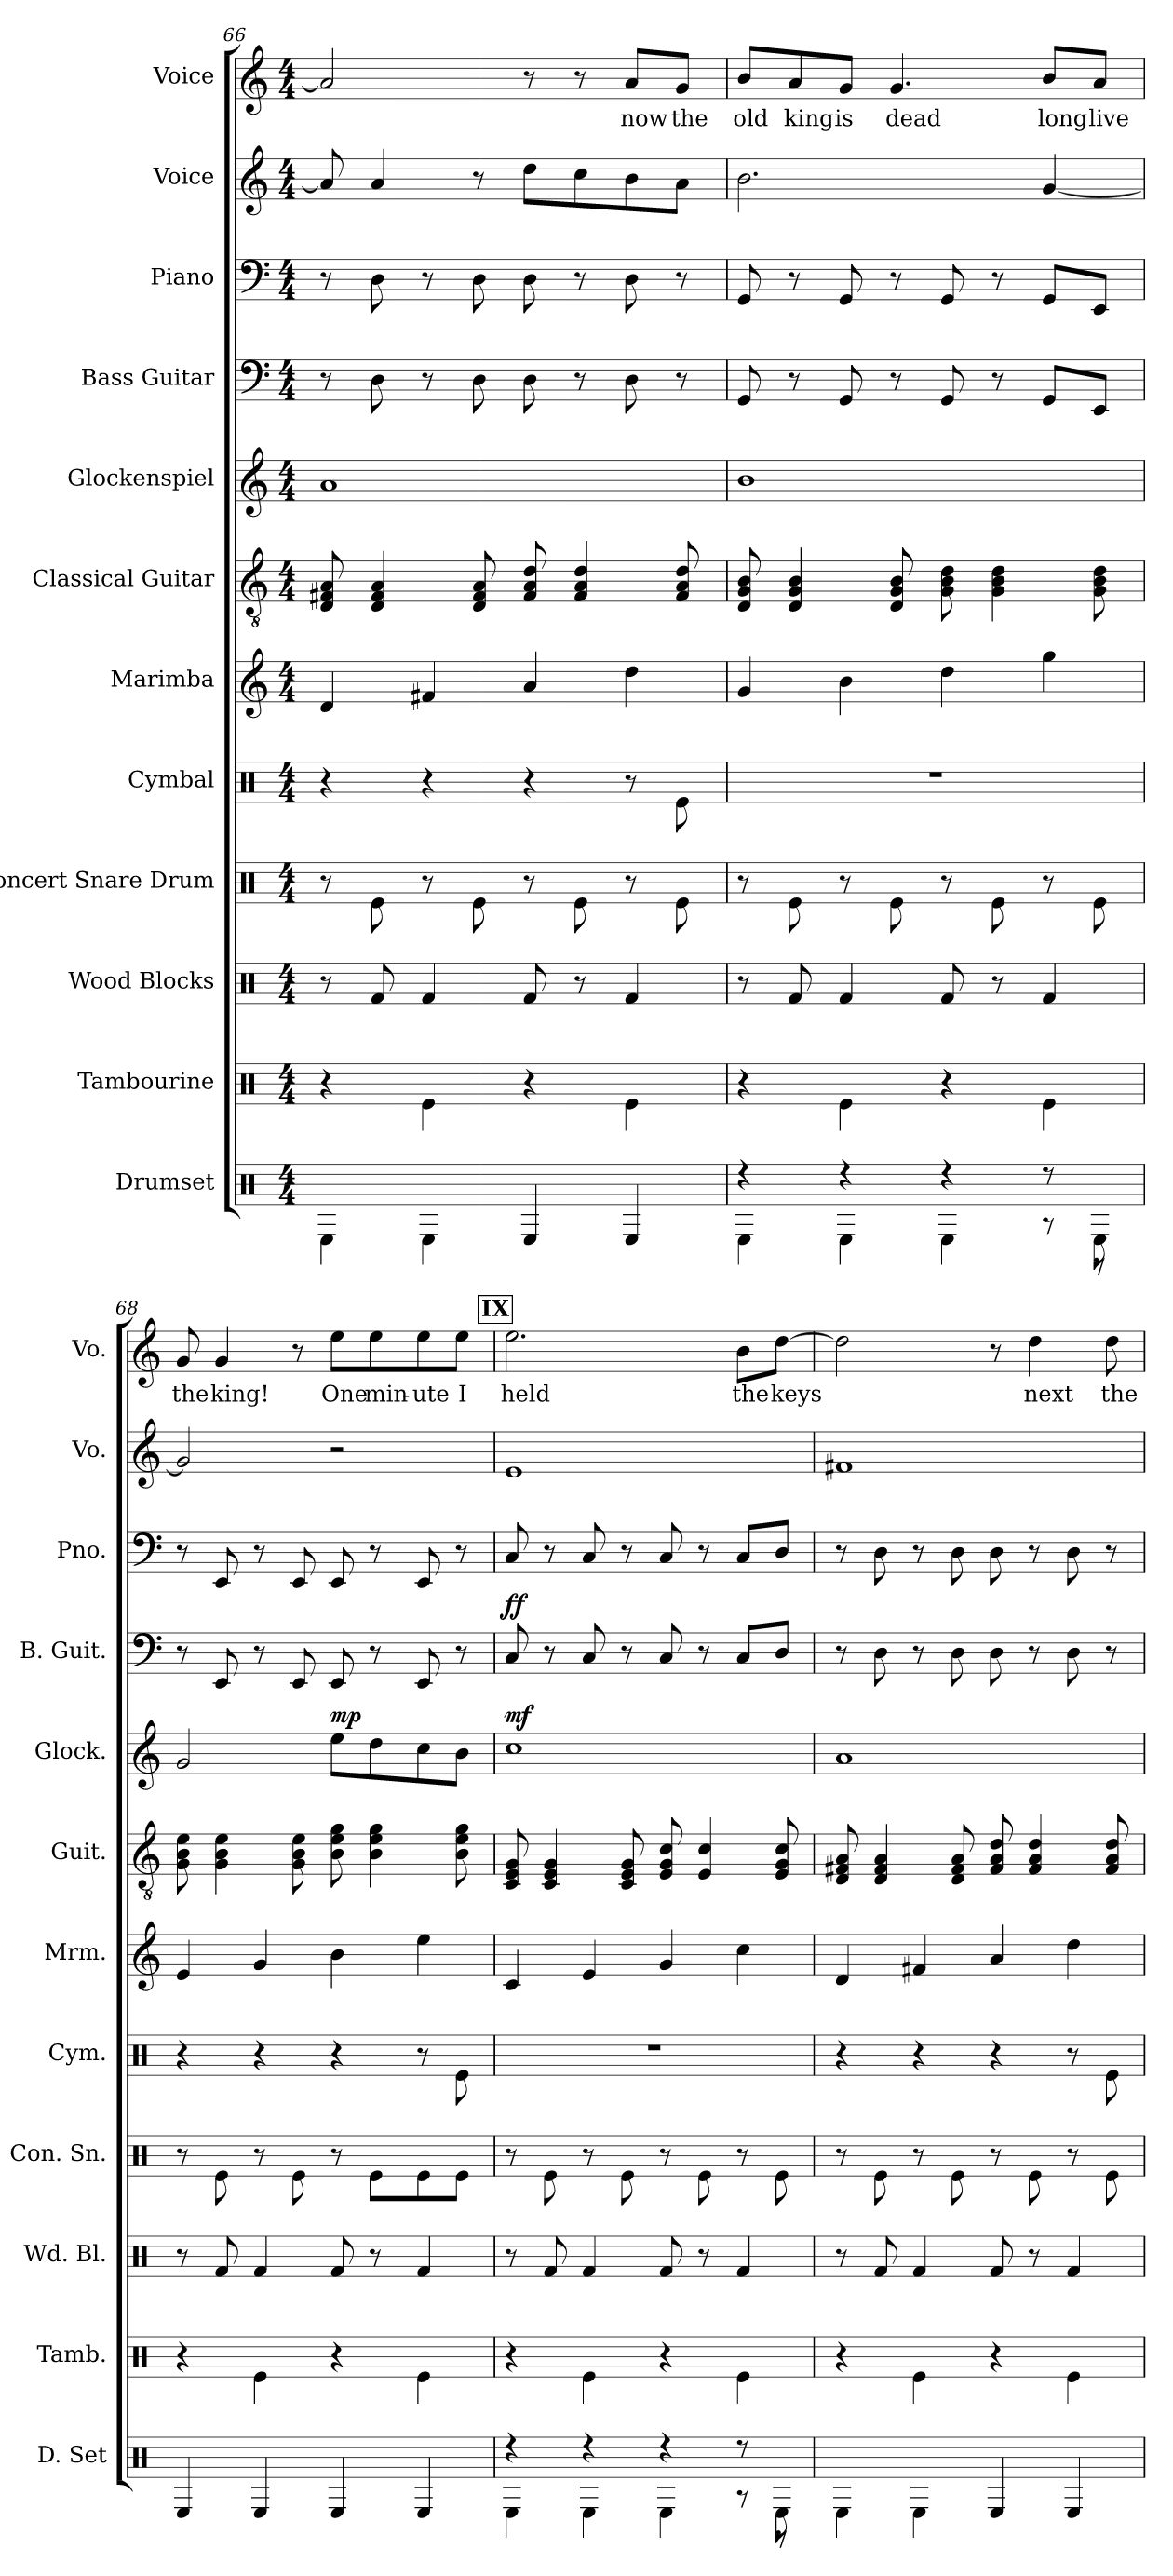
**kern	**kern	**kern	**kern	**kern	**kern	**kern	**kern	**dynam	**kern	**dynam	**kern	**kern	**kern	**text
*part12	*part11	*part10	*part9	*part8	*part7	*part6	*part5	*part5	*part4	*part4	*part3	*part2	*part1	*part1
*staff12	*staff11	*staff10	*staff9	*staff8	*staff7	*staff6	*staff5	*staff5	*staff4	*staff4	*staff3	*staff2	*staff1	*staff1
*I"Drumset	*I"Tambourine	*I"Wood Blocks	*I"Concert Snare Drum	*I"Cymbal	*I"Marimba	*I"Classical Guitar	*I"Glockenspiel	*	*I"Bass Guitar	*	*I"Piano	*I"Voice	*I"Voice	*
*I'D. Set	*I'Tamb.	*I'Wd. Bl.	*I'Con. Sn.	*I'Cym.	*I'Mrm.	*I'Guit.	*I'Glock.	*	*I'B. Guit.	*	*I'Pno.	*I'Vo.	*I'Vo.	*
!!LO:PB:g=z
*clefX	*clefX	*clefX	*clefX	*clefX	*clefG2	*clefGv2	*clefG2	*	*clefF4	*	*clefF4	*clefG2	*clefG2	*
*	*	*	*	*	*	*	*ITrd-14c-24	*	*ITrd7c12	*	*	*	*	*
*k[]	*k[]	*k[]	*k[]	*k[]	*k[]	*k[]	*k[]	*	*k[]	*	*k[]	*k[]	*k[]	*
*M4/4	*M4/4	*M4/4	*M4/4	*M4/4	*M4/4	*M4/4	*M4/4	*	*M4/4	*	*M4/4	*M4/4	*M4/4	*
=66	=66	=66	=66	=66	=66	=66	=66	=66	=66	=66	=66	=66	=66	=66
4RE\	4r	8r	8r	4r	4d/	8D/ 8F#X/ 8A/	1aaa	.	8r	.	8r	8a/]	2a/]	.
.	.	8Rf/	8Re\	.	.	4D/ 4F#/ 4A/	.	.	8DD\	.	8D\	4a/	.	.
4RE\	4Re\	4Rf/	8r	4r	4f#X/	.	.	.	8r	.	8r	.	.	.
.	.	.	8Re\	.	.	8D/ 8F#/ 8A/	.	.	8DD\	.	8D\	8r	.	.
4RE/	4r	8Rf/	8r	4r	4a/	8F#/ 8A/ 8d/	.	.	8DD\	.	8D\	8dd\L	8r	.
.	.	8r	8Re\	.	.	4F#/ 4A/ 4d/	.	.	8r	.	8r	8cc\	8r	.
!	!	!	!	!	!	!	!	!	!	!	!	!	!	!LO:LY:b
4RE/	4Re\	4Rf/	8r	8r	4dd\	.	.	.	8DD\	.	8D\	8b\	8a/L	now
!	!	!	!	!	!	!	!	!	!	!	!	!	!	!LO:LY:b
.	.	.	8Re\	8Re\	.	8F#/ 8A/ 8d/	.	.	8r	.	8r	8a\J	8g/J	the
=67	=67	=67	=67	=67	=67	=67	=67	=67	=67	=67	=67	=67	=67	=67
*^	*	*	*	*	*	*	*	*	*	*	*	*	*	*
!	!	!	!	!	!	!	!	!	!	!	!	!	!	!	!LO:LY:b
4r	4RE\	4r	8r	8r	1r	4g/	8D/ 8G/ 8B/	1bbb	.	8GGG/	.	8GG/	2.b\	8b/L	old
!	!	!	!	!	!	!	!	!	!	!	!	!	!	!	!LO:LY:b
.	.	.	8Rf/	8Re\	.	.	4D/ 4G/ 4B/	.	.	8r	.	8r	.	8a/	king
!	!	!	!	!	!	!	!	!	!	!	!	!	!	!	!LO:LY:b
4r	4RE\	4Re\	4Rf/	8r	.	4b\	.	.	.	8GGG/	.	8GG/	.	8g/J	is
!	!	!	!	!	!	!	!	!	!	!	!	!	!	!	!LO:LY:b
.	.	.	.	8Re\	.	.	8D/ 8G/ 8B/	.	.	8r	.	8r	.	4.g/	dead
4r	4RE\	4r	8Rf/	8r	.	4dd\	8G\ 8B\ 8d\	.	.	8GGG/	.	8GG/	.	.	.
.	.	.	8r	8Re\	.	.	4G\ 4B\ 4d\	.	.	8r	.	8r	.	.	.
!	!	!	!	!	!	!	!	!	!	!	!	!	!	!	!LO:LY:b
8r	8r	4Re\	4Rf/	8r	.	4gg\	.	.	.	8GGG/L	.	8GG/L	[4g/	8b/L	long
!	!	!	!	!	!	!	!	!	!	!	!	!	!	!	!LO:LY:b
8REi\	8r	.	.	8Re\	.	.	8G\ 8B\ 8d\	.	.	8EEE/J	.	8EE/J	.	8a/J	live
=68	=68	=68	=68	=68	=68	=68	=68	=68	=68	=68	=68	=68	=68	=68	=68
!	!	!	!	!	!	!	!	!	!	!	!	!	!	!	!LO:LY:b
*v	*v	*	*	*	*	*	*	*	*	*	*	*	*	*	*
4RE/	4r	8r	8r	4r	4e/	8G\ 8B\ 8e\	2ggg/	.	8r	.	8r	2g/]	8g/	the
!	!	!	!	!	!	!	!	!	!	!	!	!	!	!LO:LY:b
.	.	8Rf/	8Re\	.	.	4G\ 4B\ 4e\	.	.	8EEE/	.	8EE/	.	4g/	king!
4RE/	4Re\	4Rf/	8r	4r	4g/	.	.	.	8r	.	8r	.	.	.
.	.	.	8Re\	.	.	8G\ 8B\ 8e\	.	.	8EEE/	.	8EE/	.	8r	.
!	!	!	!	!	!	!	!	!LO:DY:a	!	!	!	!	!	!LO:LY:b
4RE/	4r	8Rf/	8r	4r	4b\	8B\ 8e\ 8g\	8eeee\L	mp	8EEE/	.	8EE/	2r	8ee\L	One
!	!	!	!	!	!	!	!	!	!	!	!	!	!	!LO:LY:b
.	.	8r	8Re\L	.	.	4B\ 4e\ 4g\	8dddd\	.	8r	.	8r	.	8ee\	min-
!	!	!	!	!	!	!	!	!	!	!	!	!	!	!LO:LY:b
4RE/	4Re\	4Rf/	8Re\	8r	4ee\	.	8cccc\	.	8EEE/	.	8EE/	.	8ee\	-ute
!	!	!	!	!	!	!	!	!	!	!	!	!	!	!LO:LY:b
.	.	.	8Re\J	8Re\	.	8B\ 8e\ 8g\	8bbb\J	.	8r	.	8r	.	8ee\J	I
!!LO:PB:g=z
!!LO:REH:place=s1:a:B:fs=14:t=IX
=69	=69	=69	=69	=69	=69	=69	=69	=69	=69	=69	=69	=69	=69	=69
*^	*	*	*	*	*	*	*	*	*	*	*	*	*	*
!	!	!	!	!	!	!	!	!	!LO:DY:a	!	!LO:DY:a	!	!	!	!LO:LY:b
4r	4RE\	4r	8r	8r	1r	4c/	8C/ 8E/ 8G/	1cccc	mf	8CC/	ff	8C/	1e	2.ee\	held
.	.	.	8Rf/	8Re\	.	.	4C/ 4E/ 4G/	.	.	8r	.	8r	.	.	.
4r	4RE\	4Re\	4Rf/	8r	.	4e/	.	.	.	8CC/	.	8C/	.	.	.
.	.	.	.	8Re\	.	.	8C/ 8E/ 8G/	.	.	8r	.	8r	.	.	.
4r	4RE\	4r	8Rf/	8r	.	4g/	8E/ 8G/ 8c/	.	.	8CC/	.	8C/	.	.	.
.	.	.	8r	8Re\	.	.	4E/ 4c/	.	.	8r	.	8r	.	.	.
!	!	!	!	!	!	!	!	!	!	!	!	!	!	!	!LO:LY:b
8r	8r	4Re\	4Rf/	8r	.	4cc\	.	.	.	8CC/L	.	8C/L	.	8b\L	the
!	!	!	!	!	!	!	!	!	!	!	!	!	!	!	!LO:LY:b
8REi\	8r	.	.	8Re\	.	.	8E/ 8G/ 8c/	.	.	8DD/J	.	8D/J	.	[8dd\J	keys
*v	*v	*	*	*	*	*	*	*	*	*	*	*	*	*	*
=70	=70	=70	=70	=70	=70	=70	=70	=70	=70	=70	=70	=70	=70	=70
4RE\	4r	8r	8r	4r	4d/	8D/ 8F#X/ 8A/	1aaa	.	8r	.	8r	1f#X	2dd\]	.
.	.	8Rf/	8Re\	.	.	4D/ 4F#/ 4A/	.	.	8DD\	.	8D\	.	.	.
4RE\	4Re\	4Rf/	8r	4r	4f#X/	.	.	.	8r	.	8r	.	.	.
.	.	.	8Re\	.	.	8D/ 8F#/ 8A/	.	.	8DD\	.	8D\	.	.	.
4RE/	4r	8Rf/	8r	4r	4a/	8F#/ 8A/ 8d/	.	.	8DD\	.	8D\	.	8r	.
!	!	!	!	!	!	!	!	!	!	!	!	!	!	!LO:LY:b
.	.	8r	8Re\	.	.	4F#/ 4A/ 4d/	.	.	8r	.	8r	.	4dd\	next
4RE/	4Re\	4Rf/	8r	8r	4dd\	.	.	.	8DD\	.	8D\	.	.	.
!	!	!	!	!	!	!	!	!	!	!	!	!	!	!LO:LY:b
.	.	.	8Re\	8Re\	.	8F#/ 8A/ 8d/	.	.	8r	.	8r	.	8dd\	the
=	=	=	=	=	=	=	=	=	=	=	=	=	=	=
*-	*-	*-	*-	*-	*-	*-	*-	*-	*-	*-	*-	*-	*-	*-
